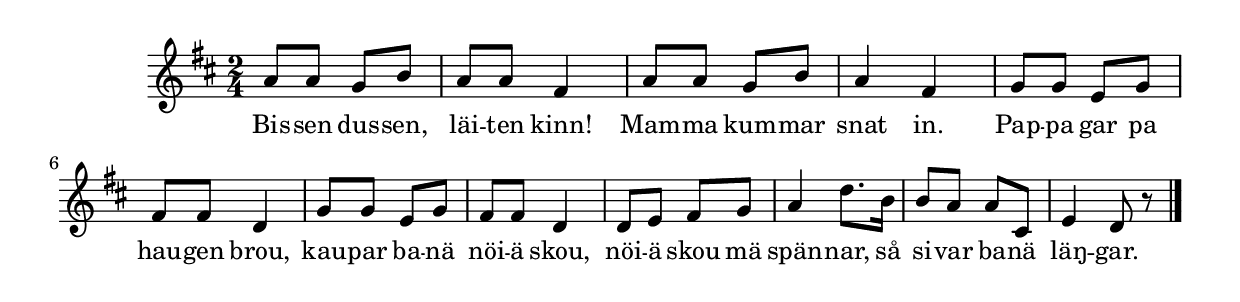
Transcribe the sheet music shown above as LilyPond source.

{
\time 2/4
\key d \major

 a'8 a' g' b'  | 
 a' a' fis'4  | 
 a'8 a' g' b'  | 
 a'4 fis'  | 
 g'8 g' e' g'  | 
 fis' fis' d'4  | 
 g'8 g' e' g'  | 
 fis' fis' d'4  | 
 d'8 e' fis' g'  | 
 a'4 d''8. b'16  | 
 b'8 a' a' cis'  | 
 e'4 d'8 r \bar "|." |
 }
 \addlyrics {
     Bis -- sen dus -- sen, läi -- ten kinn! Mam -- ma kum -- mar snat in.
     Pap -- pa gar pa hau -- gen brou, kau -- par ba -- nä nöi -- ä skou,
     nöi -- ä skou mä spän -- nar, så si -- var ba -- nä läŋ -- gar.
}
